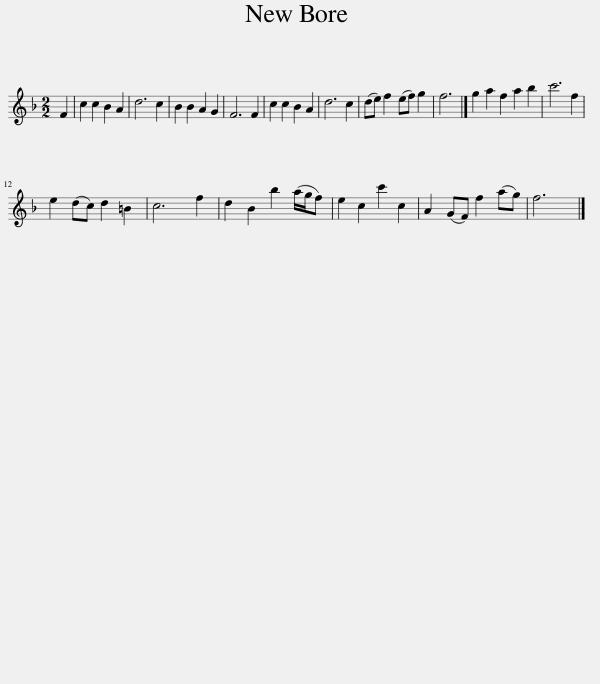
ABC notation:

X:1
L:1/8
M:2/2
I:linebreak $
K:F
V:1 treble
V:1
 F2 | c2 c2 B2 A2 | d6 c2 | B2 B2 A2 G2 | F6 F2 | %5
 c2 c2 B2 A2 | d6 c2 | (de) f2 (ef) g2 | f6 |] g2 a2 f2 a2 b2 | %10
 c'6 f2 |$ e2 (dc) d2 =B2 | c6 f2 | d2 B2 b2 (a/g/f) | e2 c2 c'2 c2 | %15
 A2 (GF) f2 (ag) | f6 |] %17
